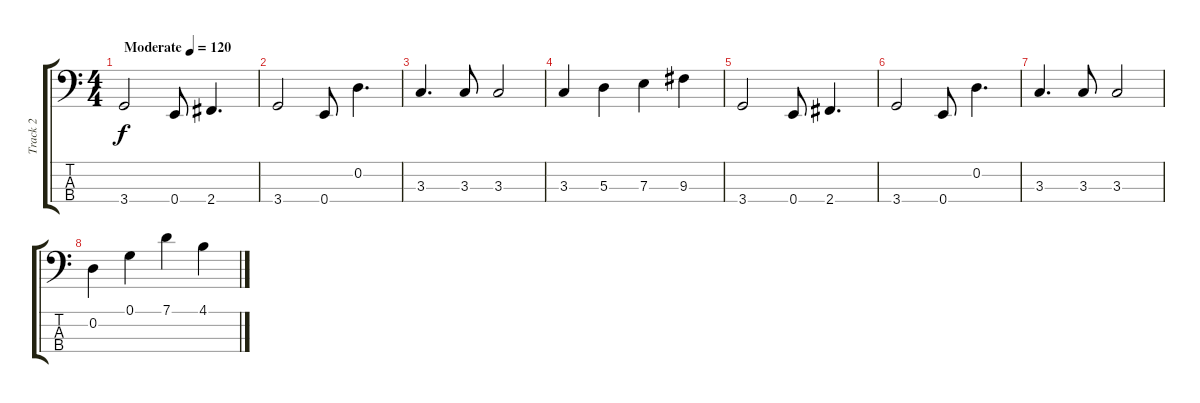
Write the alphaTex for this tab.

\track ("Track 2" "Track 2") {instrument acousticbass}
\staff {score tabs}
\tuning (G2 D2 A1 E1) {hide}
\ts (4 4)
\tempo (120 "Moderate")
\clef f4
\ks c
3.4.2{dy f instrument acousticbass} 0.4.8 2.4.4{d} |
3.4.2 0.4.8 0.2.4{d} |
3.3.4{d} 3.3.8 3.3.2 |
3.3.4 5.3.4 7.3.4 9.3.4 |
3.4.2 0.4.8 2.4.4{d} |
3.4.2 0.4.8 0.2.4{d} |
3.3.4{d} 3.3.8 3.3.2 |
0.2.4 0.1.4 7.1.4 4.1.4
